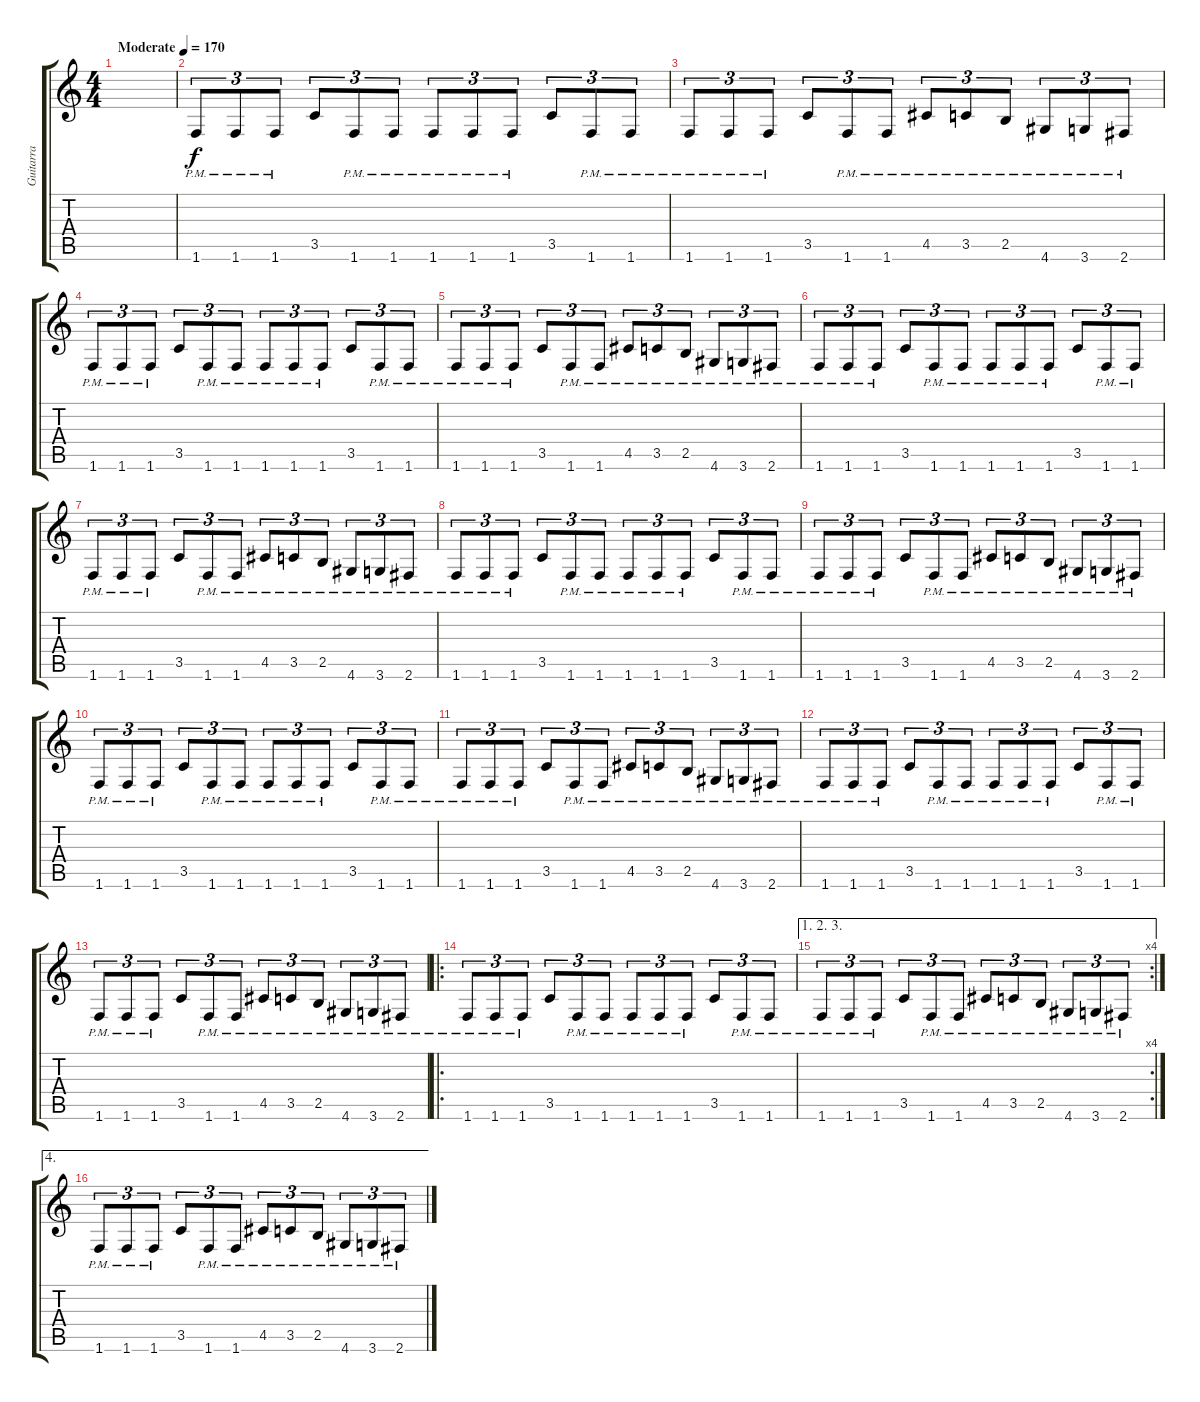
\track ("Guitarra" "Guitarra") {instrument distortionguitar}
\staff {score tabs}
\tuning (E4 B3 G3 D3 A2 E2) {hide}
\ts (4 4)
\tempo (170 "Moderate")
\clef g2
\ks c
|
1.6{pm}.8{tu (3 2)} 1.6{pm}.8{tu (3 2)} 1.6{pm}.8{tu (3 2)} 3.5.8{tu (3 2)} 1.6{pm}.8{tu (3 2)} 1.6{pm}.8{tu (3 2)} 1.6{pm}.8{tu (3 2)} 1.6{pm}.8{tu (3 2)} 1.6{pm}.8{tu (3 2)} 3.5.8{tu (3 2)} 1.6{pm}.8{tu (3 2)} 1.6{pm}.8{tu (3 2)} |
1.6{pm}.8{tu (3 2)} 1.6{pm}.8{tu (3 2)} 1.6{pm}.8{tu (3 2)} 3.5.8{tu (3 2)} 1.6{pm}.8{tu (3 2)} 1.6{pm}.8{tu (3 2)} 4.5{pm}.8{tu (3 2)} 3.5{pm}.8{tu (3 2)} 2.5{pm}.8{tu (3 2)} 4.6{pm}.8{tu (3 2)} 3.6{pm}.8{tu (3 2)} 2.6{pm}.8{tu (3 2)} |
1.6{pm}.8{tu (3 2)} 1.6{pm}.8{tu (3 2)} 1.6{pm}.8{tu (3 2)} 3.5.8{tu (3 2)} 1.6{pm}.8{tu (3 2)} 1.6{pm}.8{tu (3 2)} 1.6{pm}.8{tu (3 2)} 1.6{pm}.8{tu (3 2)} 1.6{pm}.8{tu (3 2)} 3.5.8{tu (3 2)} 1.6{pm}.8{tu (3 2)} 1.6{pm}.8{tu (3 2)} |
1.6{pm}.8{tu (3 2)} 1.6{pm}.8{tu (3 2)} 1.6{pm}.8{tu (3 2)} 3.5.8{tu (3 2)} 1.6{pm}.8{tu (3 2)} 1.6{pm}.8{tu (3 2)} 4.5{pm}.8{tu (3 2)} 3.5{pm}.8{tu (3 2)} 2.5{pm}.8{tu (3 2)} 4.6{pm}.8{tu (3 2)} 3.6{pm}.8{tu (3 2)} 2.6{pm}.8{tu (3 2)} |
1.6{pm}.8{tu (3 2)} 1.6{pm}.8{tu (3 2)} 1.6{pm}.8{tu (3 2)} 3.5.8{tu (3 2)} 1.6{pm}.8{tu (3 2)} 1.6{pm}.8{tu (3 2)} 1.6{pm}.8{tu (3 2)} 1.6{pm}.8{tu (3 2)} 1.6{pm}.8{tu (3 2)} 3.5.8{tu (3 2)} 1.6{pm}.8{tu (3 2)} 1.6{pm}.8{tu (3 2)} |
1.6{pm}.8{tu (3 2)} 1.6{pm}.8{tu (3 2)} 1.6{pm}.8{tu (3 2)} 3.5.8{tu (3 2)} 1.6{pm}.8{tu (3 2)} 1.6{pm}.8{tu (3 2)} 4.5{pm}.8{tu (3 2)} 3.5{pm}.8{tu (3 2)} 2.5{pm}.8{tu (3 2)} 4.6{pm}.8{tu (3 2)} 3.6{pm}.8{tu (3 2)} 2.6{pm}.8{tu (3 2)} |
1.6{pm}.8{tu (3 2)} 1.6{pm}.8{tu (3 2)} 1.6{pm}.8{tu (3 2)} 3.5.8{tu (3 2)} 1.6{pm}.8{tu (3 2)} 1.6{pm}.8{tu (3 2)} 1.6{pm}.8{tu (3 2)} 1.6{pm}.8{tu (3 2)} 1.6{pm}.8{tu (3 2)} 3.5.8{tu (3 2)} 1.6{pm}.8{tu (3 2)} 1.6{pm}.8{tu (3 2)} |
1.6{pm}.8{tu (3 2)} 1.6{pm}.8{tu (3 2)} 1.6{pm}.8{tu (3 2)} 3.5.8{tu (3 2)} 1.6{pm}.8{tu (3 2)} 1.6{pm}.8{tu (3 2)} 4.5{pm}.8{tu (3 2)} 3.5{pm}.8{tu (3 2)} 2.5{pm}.8{tu (3 2)} 4.6{pm}.8{tu (3 2)} 3.6{pm}.8{tu (3 2)} 2.6{pm}.8{tu (3 2)} |
1.6{pm}.8{tu (3 2)} 1.6{pm}.8{tu (3 2)} 1.6{pm}.8{tu (3 2)} 3.5.8{tu (3 2)} 1.6{pm}.8{tu (3 2)} 1.6{pm}.8{tu (3 2)} 1.6{pm}.8{tu (3 2)} 1.6{pm}.8{tu (3 2)} 1.6{pm}.8{tu (3 2)} 3.5.8{tu (3 2)} 1.6{pm}.8{tu (3 2)} 1.6{pm}.8{tu (3 2)} |
1.6{pm}.8{tu (3 2)} 1.6{pm}.8{tu (3 2)} 1.6{pm}.8{tu (3 2)} 3.5.8{tu (3 2)} 1.6{pm}.8{tu (3 2)} 1.6{pm}.8{tu (3 2)} 4.5{pm}.8{tu (3 2)} 3.5{pm}.8{tu (3 2)} 2.5{pm}.8{tu (3 2)} 4.6{pm}.8{tu (3 2)} 3.6{pm}.8{tu (3 2)} 2.6{pm}.8{tu (3 2)} |
1.6{pm}.8{tu (3 2)} 1.6{pm}.8{tu (3 2)} 1.6{pm}.8{tu (3 2)} 3.5.8{tu (3 2)} 1.6{pm}.8{tu (3 2)} 1.6{pm}.8{tu (3 2)} 1.6{pm}.8{tu (3 2)} 1.6{pm}.8{tu (3 2)} 1.6{pm}.8{tu (3 2)} 3.5.8{tu (3 2)} 1.6{pm}.8{tu (3 2)} 1.6{pm}.8{tu (3 2)} |
1.6{pm}.8{tu (3 2)} 1.6{pm}.8{tu (3 2)} 1.6{pm}.8{tu (3 2)} 3.5.8{tu (3 2)} 1.6{pm}.8{tu (3 2)} 1.6{pm}.8{tu (3 2)} 4.5{pm}.8{tu (3 2)} 3.5{pm}.8{tu (3 2)} 2.5{pm}.8{tu (3 2)} 4.6{pm}.8{tu (3 2)} 3.6{pm}.8{tu (3 2)} 2.6{pm}.8{tu (3 2)} |
\ro
1.6{pm}.8{tu (3 2)} 1.6{pm}.8{tu (3 2)} 1.6{pm}.8{tu (3 2)} 3.5.8{tu (3 2)} 1.6{pm}.8{tu (3 2)} 1.6{pm}.8{tu (3 2)} 1.6{pm}.8{tu (3 2)} 1.6{pm}.8{tu (3 2)} 1.6{pm}.8{tu (3 2)} 3.5.8{tu (3 2)} 1.6{pm}.8{tu (3 2)} 1.6{pm}.8{tu (3 2)} |
\ae (1 2 3)
\rc 4
1.6{pm}.8{tu (3 2)} 1.6{pm}.8{tu (3 2)} 1.6{pm}.8{tu (3 2)} 3.5.8{tu (3 2)} 1.6{pm}.8{tu (3 2)} 1.6{pm}.8{tu (3 2)} 4.5{pm}.8{tu (3 2)} 3.5{pm}.8{tu (3 2)} 2.5{pm}.8{tu (3 2)} 4.6{pm}.8{tu (3 2)} 3.6{pm}.8{tu (3 2)} 2.6{pm}.8{tu (3 2)} |
\ae 4
1.6{pm}.8{tu (3 2)} 1.6{pm}.8{tu (3 2)} 1.6{pm}.8{tu (3 2)} 3.5.8{tu (3 2)} 1.6{pm}.8{tu (3 2)} 1.6{pm}.8{tu (3 2)} 4.5{pm}.8{tu (3 2)} 3.5{pm}.8{tu (3 2)} 2.5{pm}.8{tu (3 2)} 4.6{pm}.8{tu (3 2)} 3.6{pm}.8{tu (3 2)} 2.6{pm}.8{tu (3 2)}
